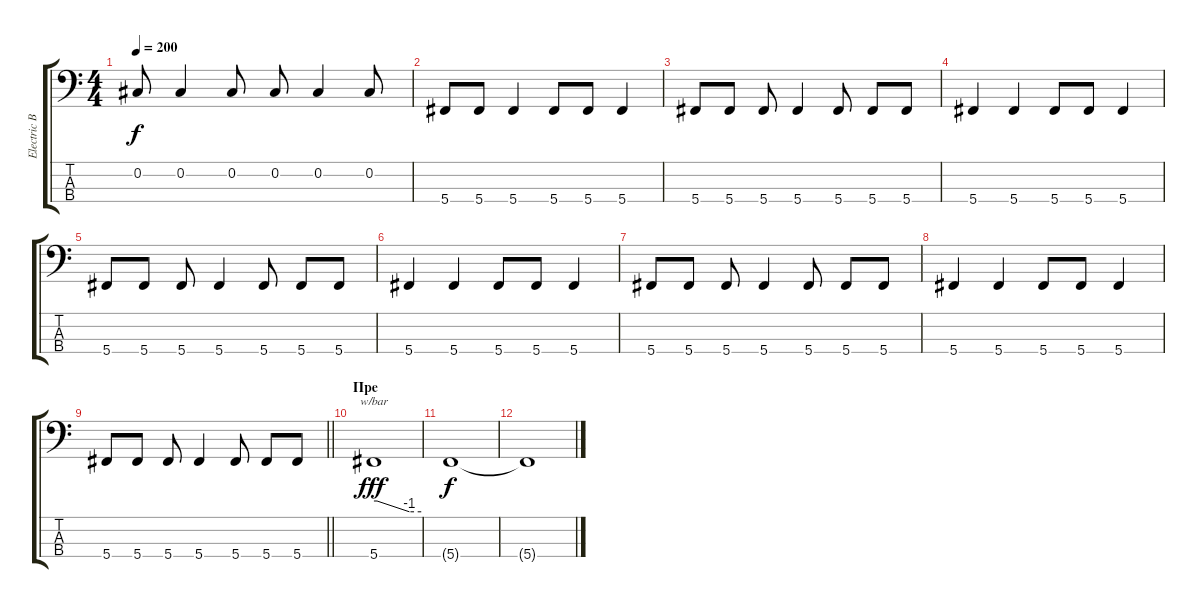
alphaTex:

\track ("Electric Bass" "Electric B") {instrument electricbassfinger}
\staff {score tabs}
\tuning (Gb2 Db2 Ab1 Db1) {hide}
\ts (4 4)
\tempo 200
\clef f4
\ks c
0.2.8{dy f} 0.2.4 0.2.8 0.2.8 0.2.4 0.2.8 |
5.4.8 5.4.8 5.4.4 5.4.8 5.4.8 5.4.4 |
5.4.8 5.4.8 5.4.8 5.4.4 5.4.8 5.4.8 5.4.8 |
5.4.4 5.4.4 5.4.8 5.4.8 5.4.4 |
5.4.8 5.4.8 5.4.8 5.4.4 5.4.8 5.4.8 5.4.8 |
5.4.4 5.4.4 5.4.8 5.4.8 5.4.4 |
5.4.8 5.4.8 5.4.8 5.4.4 5.4.8 5.4.8 5.4.8 |
5.4.4 5.4.4 5.4.8 5.4.8 5.4.4 |
\barLineRight lightlight
5.4.8 5.4.8 5.4.8 5.4.4 5.4.8 5.4.8 5.4.8 |
\section ("" "Пре")
5.4.1{tbe (custom default 0 0 4 0 45 -4 60 -4) dy fff} |
5.4{t}.1{dy f} |
5.4{t}.1
